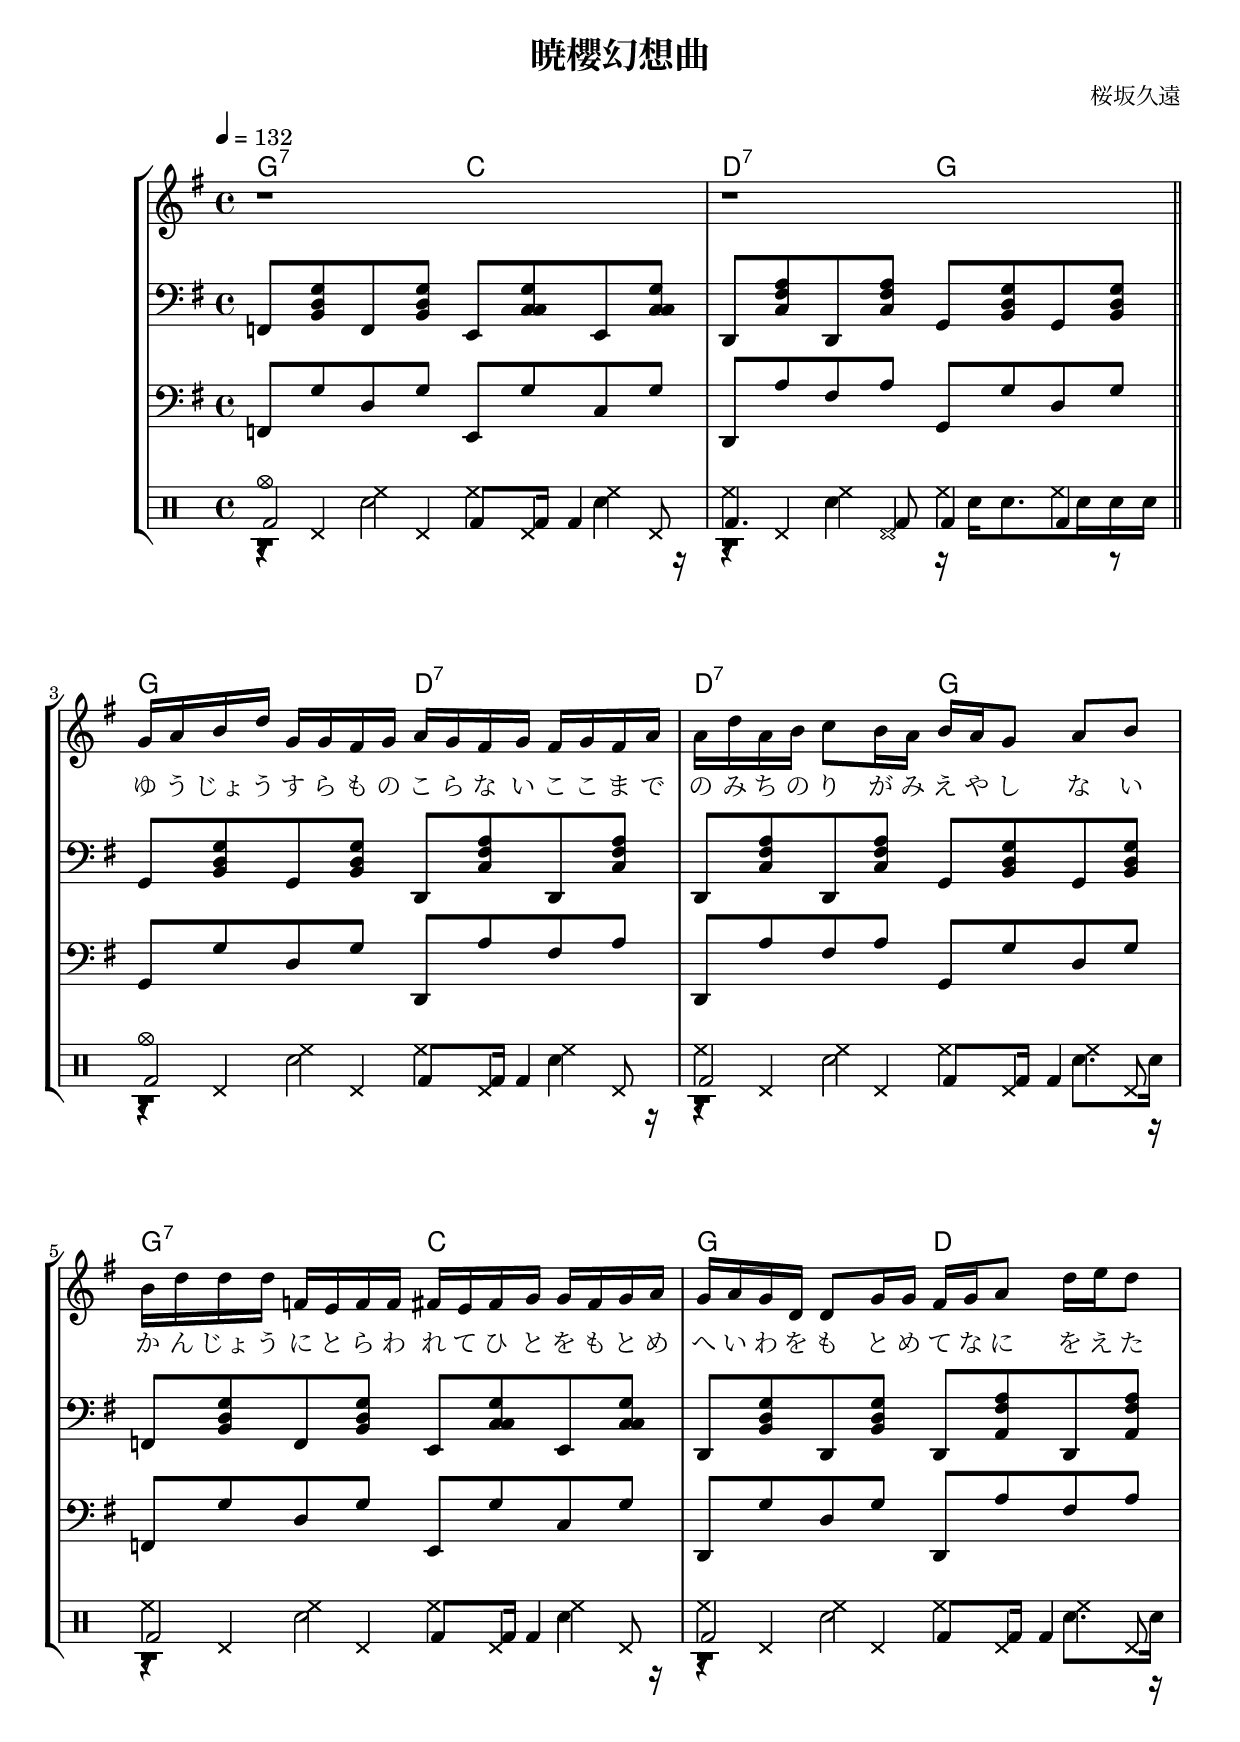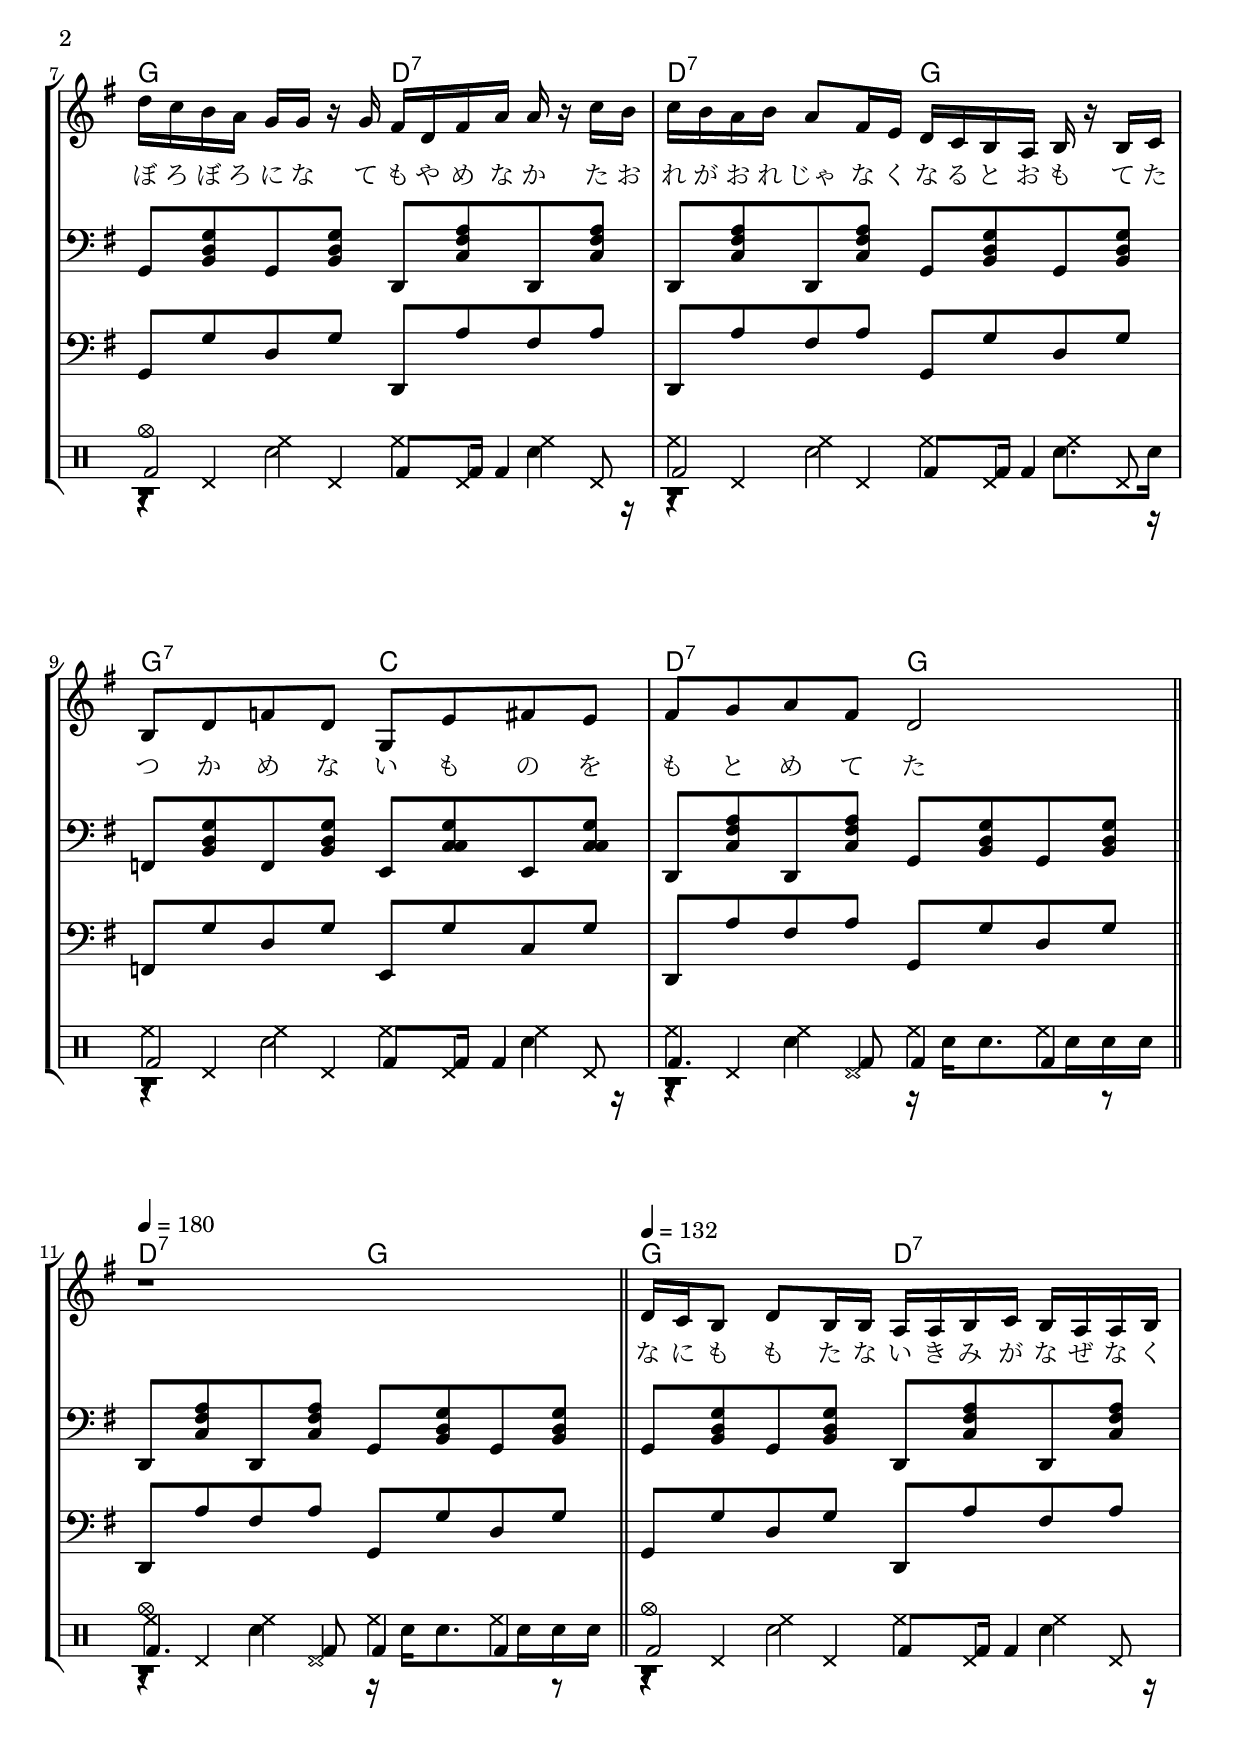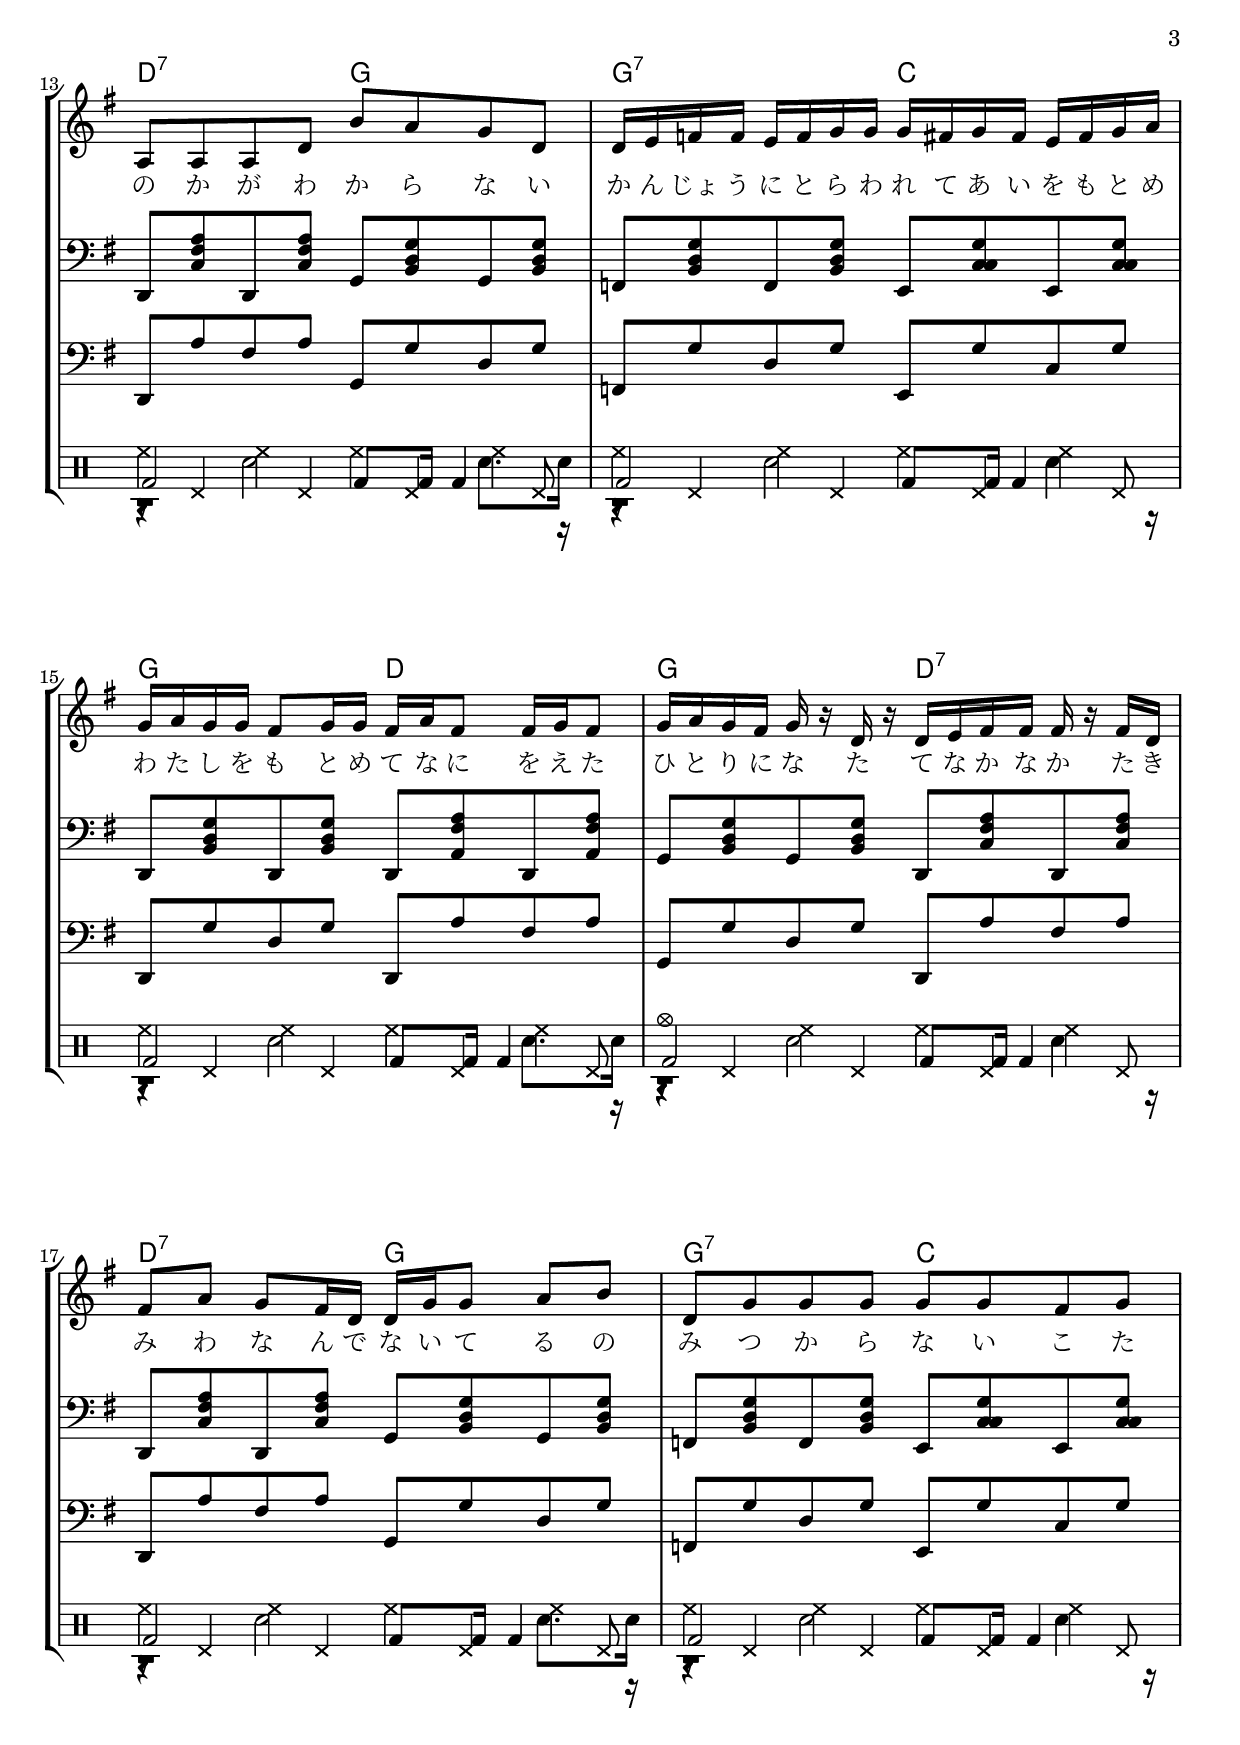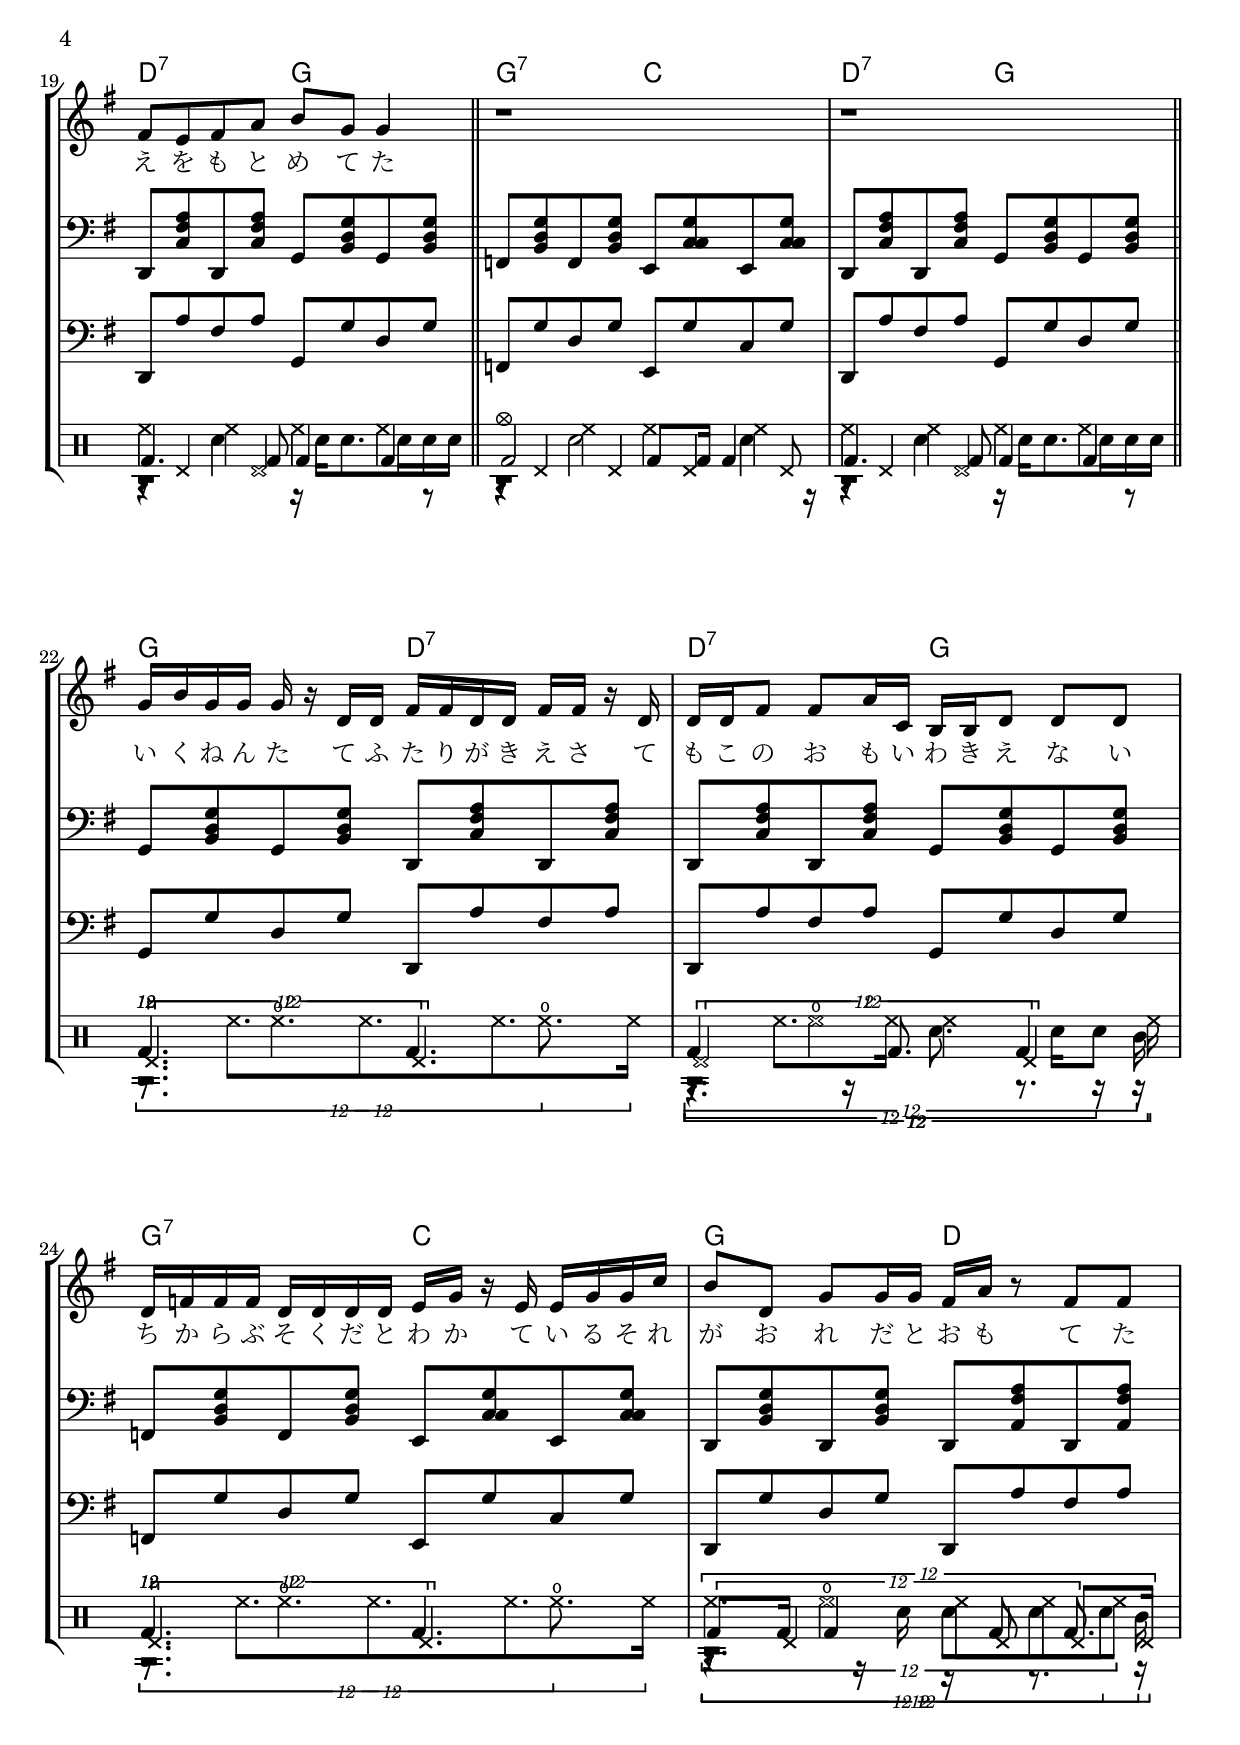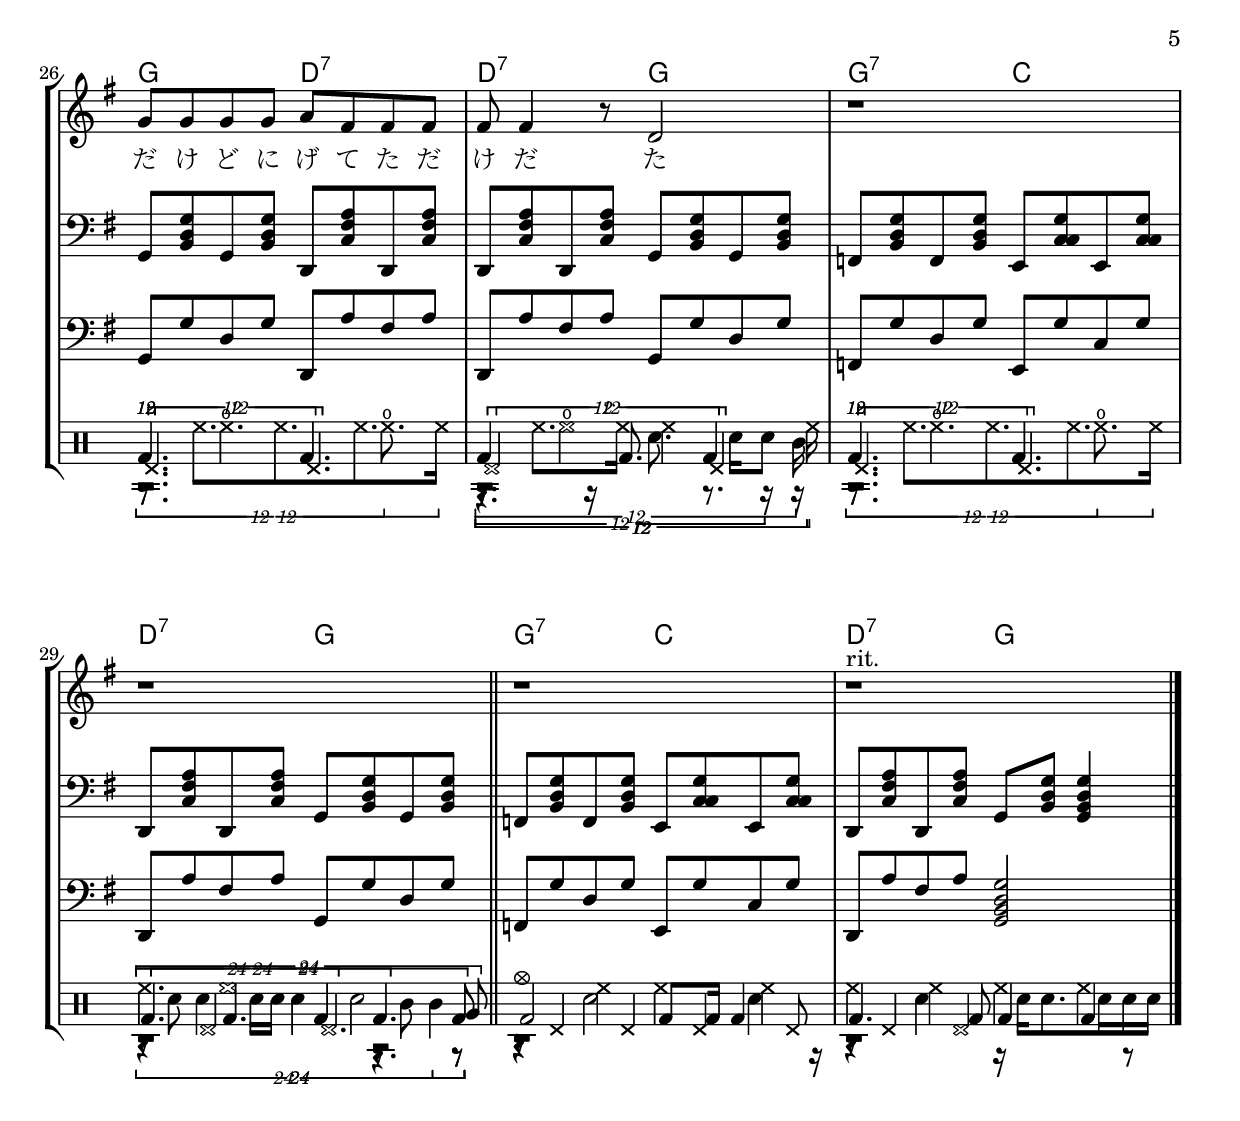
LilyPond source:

\version "2.12.1"

\header {
	title = \markup {暁櫻幻想曲}
	composer = \markup \center-column {桜坂久遠}
}

harmony = \chordmode {
	g2:7 c d:7 g 

	g d:7 d:7 g g:7 c g d g d:7 d:7 g g:7 c d:7 g 

	d:7 g 

	g d:7 d:7 g g:7 c g d g d:7 d:7 g g:7 c d:7 g 

	g:7 c d:7 g 

	g d:7 d:7 g g:7 c g d g d:7 d:7 g g:7 c d:7 g 

	g:7 c d:7 g 
}

melody = {
	\key g \major
	\tempo 4 = 132
	r1 | r1   
	\set Staff.midiInstrument = #"mmi0.42"
	 g'16  a'16  b'16  d''16  g'16  g'16  fis'16  g'16  a'16  g'16  fis'16  g'16  fis'16  g'16  fis'16  a'16 
	a'16  d''16  a'16  b'16  c''8  b'16  a'16  b'16  a'16  g'8  a'8  b'8 
	b'16  d''16  d''16  d''16  f'16  e'16  f'16  f'16  fis'16  e'16  fis'16  g'16  g'16  fis'16  g'16  a'16 
	g'16  a'16  g'16  d'16  d'8  g'16  g'16  fis'16  g'16  a'8  d''16  e''16  d''8 
	d''16  c''16  b'16  a'16  g'16  g'16  r16  g'16  fis'16  d'16  fis'16  a'16  a'16  r16  c''16  b'16 
	c''16  b'16  a'16  b'16  a'8  fis'16  e'16  d'16  c'16  b16  a16  b16  r16  b16  c'16 
	b8  d'8  f'8  d'8  g8  e'8  fis'8  e'8 
	fis'8  g'8  a'8  fis'8  d'2
	\tempo 4 = 180
	r1   
	\set Staff.midiInstrument = #"fss0.35"
		\tempo 4 = 132
 d'16  c'16  b8  d'8  b16  b16  a16  a16  b16  c'16  b16  a16  a16  b16 
	a8  a8  a8  d'8  b'8  a'8  g'8  d'8 
	d'16  e'16  f'16  f'16  e'16  f'16  g'16  g'16  g'16  fis'16  g'16  fis'16  e'16  fis'16  g'16  a'16 
	g'16  a'16  g'16  g'16  fis'8  g'16  g'16  fis'16  a'16  fis'8  fis'16  g'16  fis'8 
	g'16  a'16  g'16  fis'16  g'16  r16  d'16  r16  d'16  e'16  fis'16  fis'16  fis'16  r16  fis'16  d'16 
	fis'8  a'8  g'8  fis'16  d'16  d'16  g'16  g'8  a'8  b'8 
	d'8  g'8  g'8  g'8  g'8  g'8  fis'8  g'8 
	fis'8  e'8  fis'8  a'8  b'8  g'8  g'4
	r1 | r1   
	\set Staff.midiInstrument = #"mmi0.45"
	 g'16  b'16  g'16  g'16  g'16  r16  d'16  d'16  fis'16  fis'16  d'16  d'16  fis'16  fis'16  r16  d'16 
	d'16  d'16  fis'8  fis'8  a'16  c'16  b16  b16  d'8  d'8  d'8 
	d'16  f'16  f'16  f'16  d'16  d'16  d'16  d'16  e'16  g'16  r16  e'16  e'16  g'16  g'16  c''16 
	b'8  d'8  g'8  g'16  g'16  fis'16  a'16  r8  fis'8  fis'8 
	g'8  g'8  g'8  g'8  a'8  fis'8  fis'8  fis'8 
	fis'8  fis'4  r8  d'2
	r1 r1 	r1 | r1^"rit." \bar "|."
}

words = \lyricmode {
	
	ゆ  う  じょ  う  す  ら  も  の  こ  ら  な  い  こ  こ  ま  で  の  み  ち  の  り  が  み  え  や  し  な  い  か  ん  じょ  う  に  と  ら  わ  れ  て  ひ  と  を  も  と  め  へ  い  わ  を  も  と  め  て  な  に  を  え  た  ぼ  ろ  ぼ  ろ  に  な  て  も  や  め  な  か  た  お  れ  が  お  れ  じゃ  な  く  な  る  と  お  も  て  た  つ  か  め  な  い  も  の  を  も  と  め  て  た  
	
	な  に  も  も  た  な  い  き  み  が  な  ぜ  な  く  の  か  が  わ  か  ら  な  い  か  ん  じょ  う  に  と  ら  わ  れ  て  あ  い  を  も  と  め  わ  た  し  を  も  と  め  て  な  に  を  え  た  ひ  と  り  に  な  た  て  な  か  な  か  た  き  み  わ  な  ん  で  な  い  て  る  の  み  つ  か  ら  な  い  こ  た  え  を  も  と  め  て  た  
	
	い  く  ね  ん  た  て  ふ  た  り  が  き  え  さ  て  も  こ  の  お  も  い  わ  き  え  な  い  ち  か  ら  ぶ  そ  く  だ  と  わ  か  て  い  る  そ  れ  が  お  れ  だ  と  お  も  て  た  だ  け  ど  に  げ  て  た  だ  け  だ  た  
	
}

tempochange = {
	\tempo 4 = 132
	r1 | r1 \bar "||"
	\tempo 4 = 132
	r1 | r1 | r1 | r1 | r1 | r1 | r1 | r1 \bar "||"
	\tempo 4 = 180
	r1 \bar "||"
	\tempo 4 = 132
	r1 | r1 | r1 | r1 | r1 | r1 | r1 | r1 \bar "||"
	\tempo 4 = 132
	r1 | r1 \bar "||"
	\tempo 4 = 132
	r1 | r1 | r1 | r1 | r1 | r1 | r1 | r1 \bar "||"
	\tempo 4 = 132
	r1 | \tempo 4 = 99 r2 \tempo 4 = 88 r2 \bar "|."
}

mainacc = {
	\clef bass
	\set Staff.midiInstrument = #"Acoustic grand"
	\key g \major
	\tempo 4 = 132
	f,8 <b, d g> f, <b, d g>
	e,8 <c c g> e, <c c g>
	d,8 <c fis a> d, <c fis a>
	g,8 <b, d g> g, <b, d g>
	\bar "||"

	\set Staff.midiInstrument = #"Acoustic grand"
	g,8 <b, d g> g, <b, d g>
	d,8 <c fis a> d, <c fis a>
	d,8 <c fis a> d, <c fis a>
	g,8 <b, d g> g, <b, d g>
	f,8 <b, d g> f, <b, d g>
	e,8 <c c g> e, <c c g>
	d,8 <b, d g> d, <b, d g>
	d,8 <a, fis a> d, <a, fis a>
	g,8 <b, d g> g, <b, d g>
	d,8 <c fis a> d, <c fis a>
	d,8 <c fis a> d, <c fis a>
	g,8 <b, d g> g, <b, d g>
	f,8 <b, d g> f, <b, d g>
	e,8 <c c g> e, <c c g>
	d,8 <c fis a> d, <c fis a>
	g,8 <b, d g> g, <b, d g>
	\bar "||"

	\set Staff.midiInstrument = #"Trumpet"
	\tempo 4 = 180
	d,8 <c fis a> d, <c fis a>
	g,8 <b, d g> g, <b, d g>
	\bar "||"

	\set Staff.midiInstrument = #"Acoustic grand"
	\tempo 4 = 132
	g,8 <b, d g> g, <b, d g>
	d,8 <c fis a> d, <c fis a>
	d,8 <c fis a> d, <c fis a>
	g,8 <b, d g> g, <b, d g>
	f,8 <b, d g> f, <b, d g>
	e,8 <c c g> e, <c c g>
	d,8 <b, d g> d, <b, d g>
	d,8 <a, fis a> d, <a, fis a>
	g,8 <b, d g> g, <b, d g>
	d,8 <c fis a> d, <c fis a>
	d,8 <c fis a> d, <c fis a>
	g,8 <b, d g> g, <b, d g>
	f,8 <b, d g> f, <b, d g>
	e,8 <c c g> e, <c c g>
	d,8 <c fis a> d, <c fis a>
	g,8 <b, d g> g, <b, d g>
	\bar "||"

	\set Staff.midiInstrument = #"Timpani"
	f,8 <b, d g> f, <b, d g>
	e,8 <c c g> e, <c c g>
	d,8 <c fis a> d, <c fis a>
	g,8 <b, d g> g, <b, d g>
	\bar "||"

	\set Staff.midiInstrument = #"Trumpet"
	g,8 <b, d g> g, <b, d g>
	d,8 <c fis a> d, <c fis a>
	d,8 <c fis a> d, <c fis a>
	g,8 <b, d g> g, <b, d g>
	f,8 <b, d g> f, <b, d g>
	e,8 <c c g> e, <c c g>
	d,8 <b, d g> d, <b, d g>
	d,8 <a, fis a> d, <a, fis a>
	g,8 <b, d g> g, <b, d g>
	d,8 <c fis a> d, <c fis a>
	d,8 <c fis a> d, <c fis a>
	g,8 <b, d g> g, <b, d g>
	f,8 <b, d g> f, <b, d g>
	e,8 <c c g> e, <c c g>
	d,8 <c fis a> d, <c fis a>
	g,8 <b, d g> g, <b, d g>
	\bar "||"

	\set Staff.midiInstrument = #"Timpani"
	f,8 <b, d g> f, <b, d g>
	e,8 <c c g> e, <c c g>
	d,8 <c fis a> d, <c fis a>
	g,8 <b, d g>8 <g, b, d g>4
	\bar "|."
}

subacc = {
	\clef bass
	\set Staff.midiInstrument = #"Trombone"
	\key g \major
	\tempo 4 = 132
	f,8 g d g
	e,8 g c g
	d,8 a fis a
	g,8 g d g
	\bar "||"

	\set Staff.midiInstrument = #"Flute"
	g,8 g d g
	d,8 a fis a
	d,8 a fis a
	g,8 g d g
	f,8 g d g
	e,8 g c g
	d,8 g d g
	d,8 a fis a
	g,8 g d g
	d,8 a fis a
	d,8 a fis a
	g,8 g d g
	f,8 g d g
	e,8 g c g
	d,8 a fis a
	g,8 g d g
	\bar "||"

	\set Staff.midiInstrument = #"Flute"
	\tempo 4 = 180
	d,8 a fis a
	g,8 g d g
	\bar "||"

	\set Staff.midiInstrument = #"Trumpet"
	\tempo 4 = 132
	g,8 g d g
	d,8 a fis a
	d,8 a fis a
	g,8 g d g
	f,8 g d g
	e,8 g c g
	d,8 g d g
	d,8 a fis a
	g,8 g d g
	d,8 a fis a
	d,8 a fis a
	g,8 g d g
	f,8 g d g
	e,8 g c g
	d,8 a fis a
	g,8 g d g
	\bar "||"

	\set Staff.midiInstrument = #"Sitar"
	f,8 g d g
	e,8 g c g
	d,8 a fis a
	g,8 g d g
	\bar "||"

	\set Staff.midiInstrument = #"Flute"
	g,8 g d g
	d,8 a fis a
	d,8 a fis a
	g,8 g d g
	f,8 g d g
	e,8 g c g
	d,8 g d g
	d,8 a fis a
	g,8 g d g
	d,8 a fis a
	d,8 a fis a
	g,8 g d g
	f,8 g d g
	e,8 g c g
	d,8 a fis a
	g,8 g d g
	\bar "||"

	\set Staff.midiInstrument = #"Sitar"
	f,8 g d g
	e,8 g c g
	d,8 a fis a
	<g, b, d g>2
	\bar "|."
}

percA = {
	\drummode {
	r4 hh4 hh4 hh4  |hh4 hh4 hh4 hh4  \bar "||"
	r4 hh4 hh4 hh4  |hh4 hh4 hh4 hh4  |hh4 hh4 hh4 hh4  |hh4 hh4 hh4 hh4  |r4 hh4 hh4 hh4  |hh4 hh4 hh4 hh4  |hh4 hh4 hh4 hh4  |hh4 hh4 hh4 hh4  \bar "||"
	hh4 hh4 hh4 hh4  \bar "||"
	r4 hh4 hh4 hh4  |hh4 hh4 hh4 hh4  |hh4 hh4 hh4 hh4  |hh4 hh4 hh4 hh4  |r4 hh4 hh4 hh4  |hh4 hh4 hh4 hh4  |hh4 hh4 hh4 hh4  |hh4 hh4 hh4 hh4  \bar "||"
	r4 hh4 hh4 hh4  |hh4 hh4 hh4 hh4  \bar "||"
	\times 16/12{ r8 hh8. hh8. hh8. hh16 } |\times 16/12{ r8 hh8. hh16 hh4 r16 hh16 } |\times 16/12{ r8 hh8. hh8. hh8. hh16 } |\times 16/12{ hh4. hh8 hh8 hh8 } |\times 16/12{ r8 hh8. hh8. hh8. hh16 } |\times 16/12{ r8 hh8. hh16 hh4 r16 hh16 } |\times 16/12{ r8 hh8. hh8. hh8. hh16 } |\times 16/24{ hh4. hh1 r8 } \bar "||"
	r4 hh4 hh4 hh4  |hh4 hh4 hh4 hh4  \bar "|."
	}
}

percB = {
	\drummode {
	r8 hhp4 hhp4 hhp4 hhp8  |r8 hhp4 hhp2 r8  \bar "||"
	r8 hhp4 hhp4 hhp4 hhp8  |r8 hhp4 hhp4 hhp4 hhp8  |r8 hhp4 hhp4 hhp4 hhp8  |r8 hhp4 hhp4 hhp4 hhp8  |r8 hhp4 hhp4 hhp4 hhp8  |r8 hhp4 hhp4 hhp4 hhp8  |r8 hhp4 hhp4 hhp4 hhp8  |r8 hhp4 hhp2 r8  \bar "||"
	r8 hhp4 hhp2 r8  \bar "||"
	r8 hhp4 hhp4 hhp4 hhp8  |r8 hhp4 hhp4 hhp4 hhp8  |r8 hhp4 hhp4 hhp4 hhp8  |r8 hhp4 hhp4 hhp4 hhp8  |r8 hhp4 hhp4 hhp4 hhp8  |r8 hhp4 hhp4 hhp4 hhp8  |r8 hhp4 hhp4 hhp4 hhp8  |r8 hhp4 hhp2 r8  \bar "||"
	r8 hhp4 hhp4 hhp4 hhp8  |r8 hhp4 hhp2 r8  \bar "||"
	\times 16/12{ r2. } |\times 16/12{ r4. sn8. sn16 sn8 } |\times 16/12{ r2. } |\times 16/12{ r4 r16 sn16 sn8 sn8 sn8 } |\times 16/12{ r2. } |\times 16/12{ r4. sn8. sn16 sn8 } |\times 16/12{ r2. } |\times 16/24{ r8 sn8 sn4 sn16 sn16 sn4 sn2 r8 } \bar "||"
	r8 hhp4 hhp4 hhp4 hhp8  |r8 hhp4 hhp2 r8  \bar "|."
	}
}

percC = {
	\drummode {
	r4 sn2 sn4  |r4 sn4 r16 sn16 sn8. sn16 sn16 sn16  \bar "||"
	r4 sn2 sn4  |r4 sn2 sn8. sn16  |r4 sn2 sn4  |r4 sn2 sn8. sn16  |r4 sn2 sn4  |r4 sn2 sn8. sn16  |r4 sn2 sn4  |r4 sn4 r16 sn16 sn8. sn16 sn16 sn16  \bar "||"
	r4 sn4 r16 sn16 sn8. sn16 sn16 sn16  \bar "||"
	r4 sn2 sn4  |r4 sn2 sn8. sn16  |r4 sn2 sn4  |r4 sn2 sn8. sn16  |r4 sn2 sn4  |r4 sn2 sn8. sn16  |r4 sn2 sn4  |r4 sn4 r16 sn16 sn8. sn16 sn16 sn16  \bar "||"
	r4 sn2 sn4  |r4 sn4 r16 sn16 sn8. sn16 sn16 sn16  \bar "||"
	\times 16/12{ bd4. bd4. } |\times 16/12{ bd4 r16 bd8. bd4 } |\times 16/12{ bd4. bd4. } |\times 16/12{ bd8 bd16 bd4 bd8 bd8. } |\times 16/12{ bd4. bd4. } |\times 16/12{ bd4 r16 bd8. bd4 } |\times 16/12{ bd4. bd4. } |\times 16/24{ bd4. bd4. bd4 bd4. bd8 } \bar "||"
	r4 sn2 sn4  |r4 sn4 r16 sn16 sn8. sn16 sn16 sn16  \bar "|."
	}
}

percD = {
	\drummode {
	bd2 bd8 bd16 bd4 r16  |bd4. bd8 bd4 bd4  \bar "||"
	bd2 bd8 bd16 bd4 r16  |bd2 bd8 bd16 bd4 r16  |bd2 bd8 bd16 bd4 r16  |bd2 bd8 bd16 bd4 r16  |bd2 bd8 bd16 bd4 r16  |bd2 bd8 bd16 bd4 r16  |bd2 bd8 bd16 bd4 r16  |bd4. bd8 bd4 bd4  \bar "||"
	bd4. bd8 bd4 bd4  \bar "||"
	bd2 bd8 bd16 bd4 r16  |bd2 bd8 bd16 bd4 r16  |bd2 bd8 bd16 bd4 r16  |bd2 bd8 bd16 bd4 r16  |bd2 bd8 bd16 bd4 r16  |bd2 bd8 bd16 bd4 r16  |bd2 bd8 bd16 bd4 r16  |bd4. bd8 bd4 bd4  \bar "||"
	bd2 bd8 bd16 bd4 r16  |bd4. bd8 bd4 bd4  \bar "||"
	\times 16/12{ r8. hho4. hho8. } |\times 16/12{ r8. hho2 r16 } |\times 16/12{ r8. hho4. hho8. } |\times 16/12{ r8. hho2 r16 } |\times 16/12{ r8. hho4. hho8. } |\times 16/12{ r8. hho2 r16 } |\times 16/12{ r8. hho4. hho8. } |\times 16/24{ r1 r2 } \bar "||"
	bd2 bd8 bd16 bd4 r16  |bd4. bd8 bd4 bd4  \bar "|."
	}
}

percE = {
	\drummode {
	cymc1  |r1 \bar "||"
	cymc1  |r1 |r1 |r1 |cymc1  |r1 |r1 |r1 \bar "||"
	cymc1  \bar "||"
	cymc1  |r1 |r1 |r1 |cymc1  |r1 |r1 |r1 \bar "||"
	cymc1  |r1 \bar "||"
	\times 16/12{ hhp4. hhp4. } |\times 16/12{ hhp2 hhp4 } |\times 16/12{ hhp4. hhp4. } |\times 16/12{ r8 hhp4 r16 hhp8 hhp8 hhp16 } |\times 16/12{ hhp4. hhp4. } |\times 16/12{ hhp2 hhp4 } |\times 16/12{ hhp4. hhp4. } |\times 16/24{ r4 hhp2 hhp2. } \bar "||"
	cymc1  |r1 \bar "|."
	}
}

percF = {
	\drummode {
	r1 | r1 \bar "||"
	r1 | r1 | r1 | r1 | r1 | r1 | r1 | r1 \bar "||"
	r1 \bar "||"
	r1 | r1 | r1 | r1 | r1 | r1 | r1 | r1 \bar "||"
	r1 | r1 \bar "||"
	\times 16/12{ r2. } |\times 16/12{ r2 r8. tomml16 } |\times 16/12{ r2. } |\times 16/12{ r2 r8. tomml16 } |\times 16/12{ r2. } |\times 16/12{ r2 r8. tomml16 } |\times 16/12{ r2. } |\times 16/24{ r1 r8 tomml8 tomml4 } \bar "||"
	r1 | r1 \bar "|."
	}
}

percG = {
	\drummode {
	r1 | r1 \bar "||"
	r1 | r1 | r1 | r1 | r1 | r1 | r1 | r1 \bar "||"
	r1 \bar "||"
	r1 | r1 | r1 | r1 | r1 | r1 | r1 | r1 \bar "||"
	r1 | r1 \bar "||"
	r1 |r1 |r1 |r1 |r1 |r1 |r1 |\times 16/24{ r1 r4. tomfh8 } \bar "||"
	r1 | r1 \bar "|."
	}
}

\score {
	<<
		\new StaffGroup <<
			\new ChordNames {\harmony}
			\new Voice = "melody" {\melody}
			\new Lyrics \lyricsto "melody" \words
			\new Staff = "mainacc" {\mainacc}
			\new Staff = "subacc" {\subacc}
			\new DrumStaff <<
				\new DrumVoice {\percA}
				\new DrumVoice {\percB}
				\new DrumVoice {\percC}
				\new DrumVoice {\percD}
				\new DrumVoice {\percE}
				\new DrumVoice {\percF}
				\new DrumVoice {\percG}
			>>
		>>
	>>
	\layout { }
}
